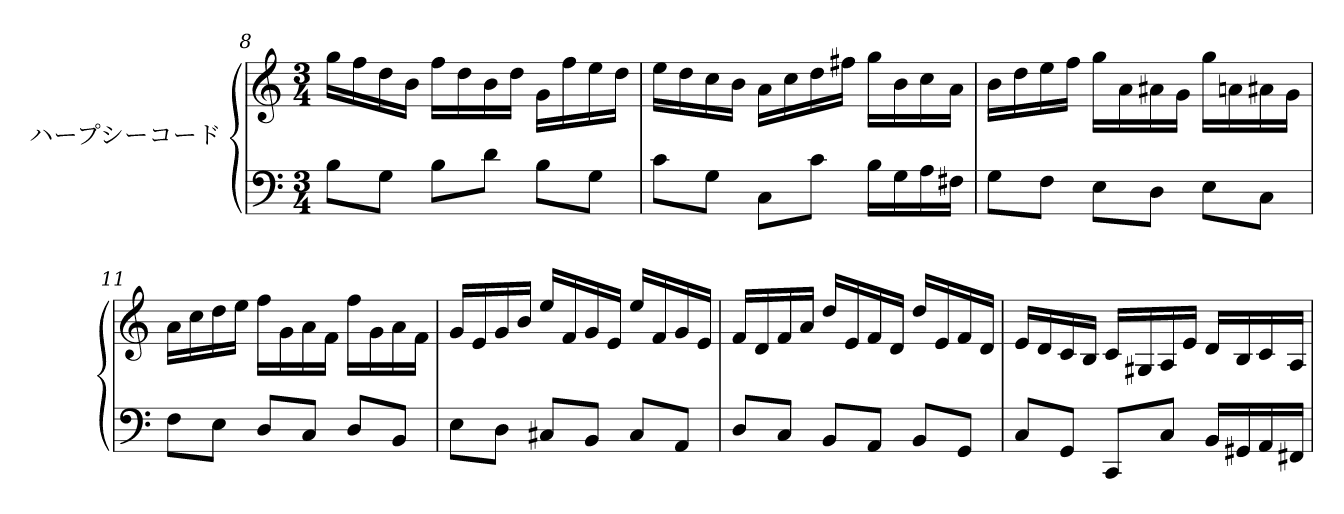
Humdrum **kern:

**kern	**kern
*part1	*part1
*staff2	*staff1
*I"ハープシーコード	*
!!LO:LB:g=z
*clefF4	*clefG2
*k[]	*k[]
*M3/4	*M3/4
=8	=8
8B\L	16gg\LL
.	16ff\
8G\J	16dd\
.	16b\JJ
8B\L	16ff\LL
.	16dd\
8d\J	16b\
.	16dd\JJ
8B\L	16g\LL
.	16ff\
8G\J	16ee\
.	16dd\JJ
=9	=9
8c\L	16ee\LL
.	16dd\
8G\J	16cc\
.	16b\JJ
8C\L	16a\LL
.	16cc\
8c\J	16dd\
.	16ff#X\JJ
16B\LL	16gg\LL
16G\	16b\
16A\	16cc\
16F#X\JJ	16a\JJ
=10	=10
8G\L	16b\LL
.	16dd\
8F\J	16ee\
.	16ff\JJ
8E\L	16gg\LL
.	16a\
8D\J	16a#X\
.	16g\JJ
8E\L	16gg\LL
.	16an\
8C\J	16a#X\
.	16g\JJ
!!LO:LB:g=z
=11	=11
8F\L	16a\LL
.	16cc\
8E\J	16dd\
.	16ee\JJ
8D/L	16ff\LL
.	16g\
8C/J	16a\
.	16f\JJ
8D/L	16ff\LL
.	16g\
8BB/J	16a\
.	16f\JJ
=12	=12
8E\L	16g/LL
.	16e/
8D\J	16g/
.	16b/JJ
8C#X/L	16ee/LL
.	16f/
8BB/J	16g/
.	16e/JJ
8C#/L	16ee/LL
.	16f/
8AA/J	16g/
.	16e/JJ
=13	=13
8D/L	16f/LL
.	16d/
8C/J	16f/
.	16a/JJ
8BB/L	16dd/LL
.	16e/
8AA/J	16f/
.	16d/JJ
8BB/L	16dd/LL
.	16e/
8GG/J	16f/
.	16d/JJ
!!LO:LB:g=z
=14	=14
8C/L	16e/LL
.	16d/
8GG/J	16c/
.	16B/JJ
8CC/L	16c/LL
.	16G#X/
8C/J	16A/
.	16e/JJ
16BB/LL	16d/LL
16GG#X/	16B/
16AA/	16c/
16FF#X/JJ	16A/JJ
=	=
*-	*-
